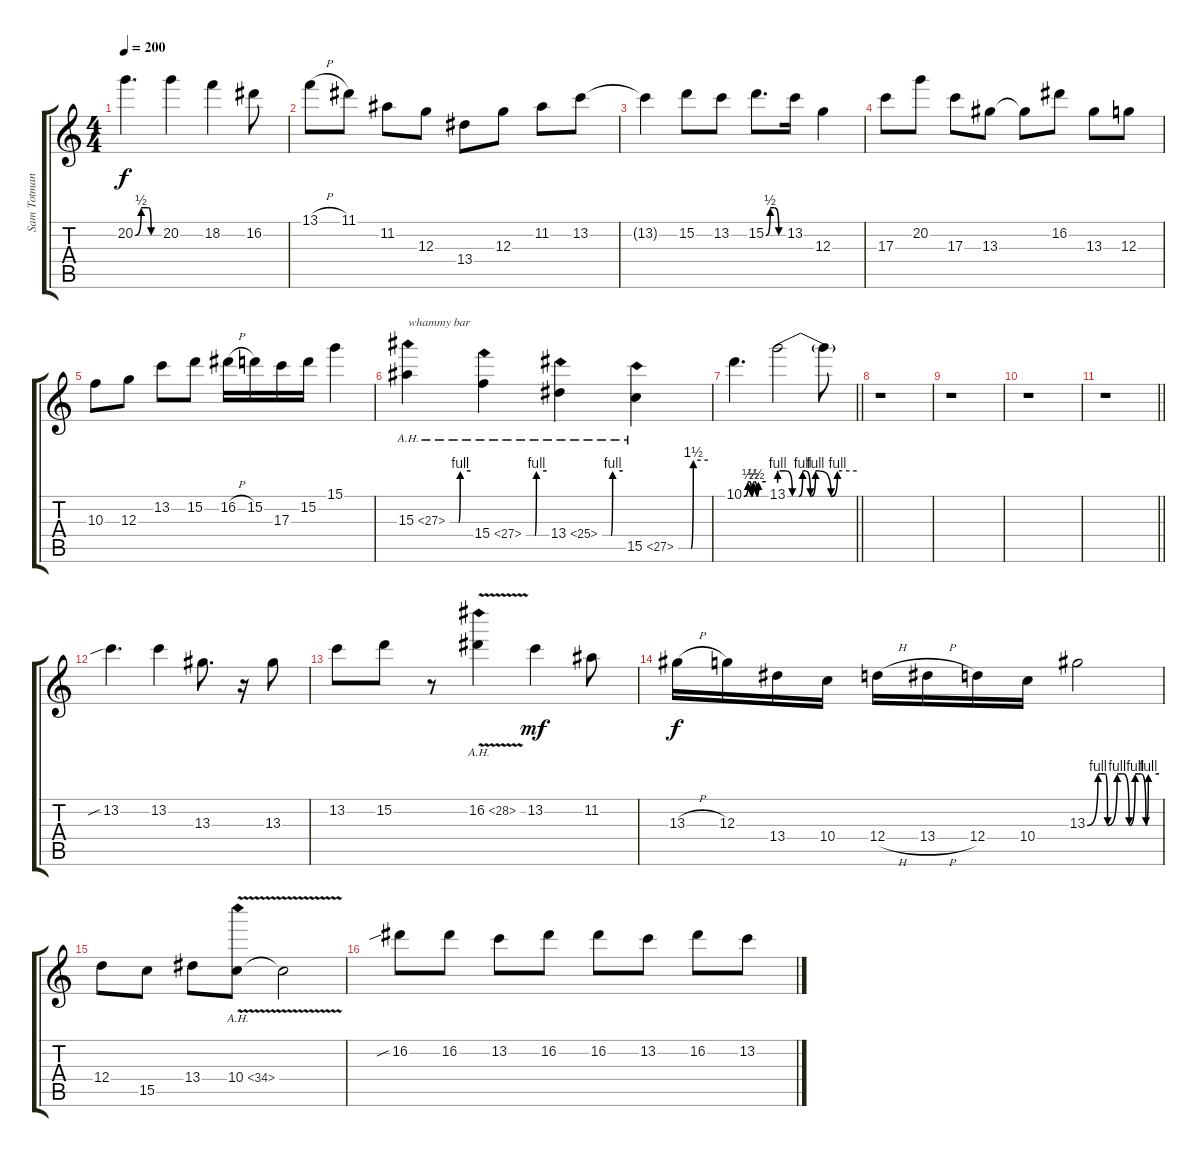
\track ("Sam Totman (Lead Guitar)" "Sam Totman") {instrument distortionguitar}
\staff {score tabs}
\tuning (E4 B3 G3 D3 A2 E2) {hide}
\ts (4 4)
\tempo 200
\clef g2
\ks aminor
20.2{be (custom 0 0 15 2 30 2 34 2 40 0 45 0 60 0)}.4{d dy f} 20.2.4 18.2.4 16.2.8 |
13.1{h}.8 11.1.8 11.2.8 12.3.8 13.4.8 12.3.8 11.2.8 13.2.8 |
13.2{t}.4 15.2.8 13.2.8 15.2{be (custom 0 0 15 2 30 2 45 0 60 0)}.8{d} 13.2.16 12.3.4 |
17.3.8 20.2.8 17.3.8 13.3.8 13.3{t}.8 16.2.8 13.3.8 12.3.8 |
10.3.8 12.3.8 13.2.8 15.2.8 16.2{h}.16 15.2.16 17.3.16 15.2.16 15.1.4 |
15.3{be (custom 0 0 25 0 30 4 60 4) ah 12}.4{txt "whammy bar"} 15.4{be (custom 0 0 25 0 30 4 60 4) ah 12}.4 13.4{be (custom 0 0 25 0 30 4 60 4) ah 12}.4 15.5{be (custom 0 0 25 0 30 6 60 6) ah 12}.4 |
\barLineRight lightlight
10.1{be (custom 0 0 11 2 16 2 20 0 26 2 30 2 35 0 40 2 60 2)}.4{d} 13.1{be (custom 0 4 5 4 10 0 15 0 18 4 20 4 24 0 28 4 30 4 40 0 45 4 60 4)}.2 13.1{t}.8 |
r.1 |
r.1 |
r.1 |
\barLineRight lightlight
r.1 |
13.2{sib}.4{d} 13.2.4 13.3.8{d} r.16 13.3.8 |
13.2.8 15.2.8 r.8 16.2{ah 12 v}.4 13.2.4{dy mf} 11.2.8 |
13.3{h}.16{dy f} 12.3.16 13.4.16 10.4.16 12.4{h}.16 13.4{h}.16 12.4.16 10.4.16 13.3{be (custom 0 0 9 4 15 4 17 0 25 4 30 4 35 0 40 4 45 4 49 0 51 4 60 4)}.2 |
12.4.8 15.5.8 13.4.8 10.4{ah 24 v}.8 10.4{t}.2 |
16.2{sib}.8 16.2.8 13.2.8 16.2.8 16.2.8 13.2.8 16.2.8 13.2.8
